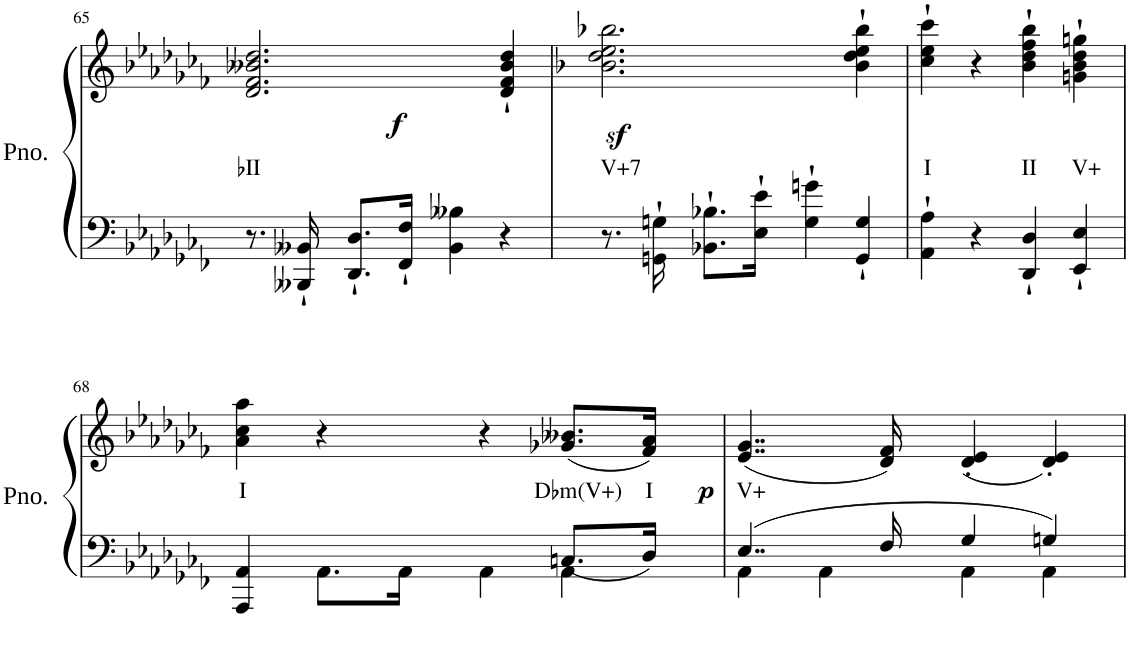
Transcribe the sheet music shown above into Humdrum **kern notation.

**kern	**kern	**text	**dynam
*part1	*part1	*part1	*part1
*staff2	*staff1	*staff1	*staff1/2
*I"Piano	*	*	*
*I'Pno.	*	*	*
!!LO:PB:g=z
*clefF4	*clefG2	*	*
*k[b-e-a-d-g-c-f-]	*k[b-e-a-d-g-c-f-]	*	*
*M4/4	*M4/4	*	*
*met(c)	*met(c)	*	*
=65	=65	=65	=65
!	!	!LO:LY:b	!LO:DY:b
8.r	2.d-/ 2.f-/ 2.b--X/ 2.dd-/	♭II	f
16BBB--X/'` 16BB--X/'`	.	.	.
8.DD-/'` 8.D-/'`L	.	.	.
16FF-/'` 16F-/'`Jk	.	.	.
4BB--\ 4B--X\	.	.	.
4r	4d-/'` 4f-/'` 4b--/'` 4dd-/'`	.	.
=66	=66	=66	=66
!	!	!LO:LY:b	!
8.r	2.b-X\z< 2.dd-\z< 2.ee-\z< 2.bb-X\z<	V+7	.
16GGn\'` 16Gn\'`	.	.	.
8.BB-X\'` 8.B-X\'`L	.	.	.
16E-\'` 16e-\'`Jk	.	.	.
4G\'` 4gn\'`	.	.	.
4GG/'` 4G/'`	4b-\'` 4dd-\'` 4ee-\'` 4bb-\'`	.	.
=67	=67	=67	=67
!	!	!LO:LY:b	!
4AA-\'` 4A-\'`	4cc-\'` 4ee-\'` 4ccc-\'`	I	.
4r	4r	.	.
!	!	!LO:LY:b	!
4DD-/'` 4D-/'`	4b-\'` 4dd-\'` 4ff-\'` 4bb-\'`	II	.
!	!	!LO:LY:b	!
4EE-/'` 4E-/'`	4gn\'` 4b-\'` 4dd-\'` 4ggn\'`	V+	.
!!LO:LB:g=z
=68	=68	=68	=68
*^	*	*	*
!	!	!	!LO:LY:b	!
4AAA-/ 4AA-/	2.ryy	4a-\ 4cc-\ 4aa-\	I	.
8.AA-\L	.	4r	.	.
16AA-\Jk	.	.	.	.
4AA-\	.	4r	.	.
!	!	!	!LO:LY:b	!LO:DY:b
4AA-\	8.Cn/L	(8.g-X/ 8.b--X/L	D♭m(V+)	p
!	!	!	!LO:LY:b	!
.	16D-/Jk	16f-/ 16a-/Jk)	I	.
=69	=69	=69	=69	=69
!	!	!	!LO:LY:b	!
4..E-/	4AA-\	(4..e-/ 4..g-/	V+	.
.	4AA-\	.	.	.
16F-/	.	16d-/ 16f-/)	.	.
4G-/	4AA-\	(4d-/' 4e-/'	.	.
4Gn/	4AA-\	4d-/' 4e-/')	.	.
*v	*v	*	*	*
=	=	=	=
*-	*-	*-	*-
